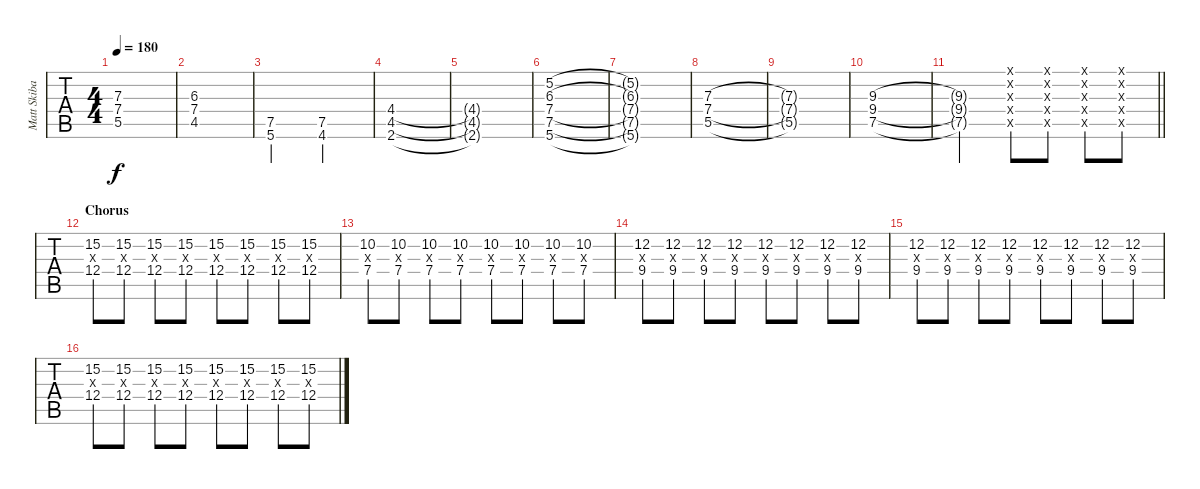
\track ("Matt Skiba - Guitar Two" "Matt Skiba") {instrument distortionguitar}
\staff {tabs}
\tuning (E4 B3 G3 D3 A2 E2) {hide}
\ts (4 4)
\tempo 180
\clef g2
\ks a
(7.3{t} 7.4{t} 5.5{t}).1{dy f} |
(6.3 7.4 4.5).1 |
(7.5 5.6).2 (7.5 4.6).2 |
(4.4 4.5 2.6).1 |
(4.4{t} 4.5{t} 2.6{t}).1 |
(5.2 6.3 7.4 7.5 5.6).1 |
(5.2{t} 6.3{t} 7.4{t} 7.5{t} 5.6{t}).1 |
(7.3 7.4 5.5).1 |
(7.3{t} 7.4{t} 5.5{t}).1 |
(9.3 9.4 7.5).1 |
\barLineRight lightlight
(9.3{t} 9.4{t} 7.5{t}).2 (9.1{x} 9.2{x} 9.3{x} 9.4{x} 7.5{x}).8 (9.1{x} 9.2{x} 9.3{x} 9.4{x} 7.5{x}).8 (9.1{x} 9.2{x} 9.3{x} 9.4{x} 7.5{x}).8 (9.1{x} 9.2{x} 9.3{x} 9.4{x} 7.5{x}).8 |
\section ("" "Chorus")
(15.2 12.3{x} 12.4).8{volume 8 balance 8} (15.2 12.3{x} 12.4).8 (15.2 12.3{x} 12.4).8 (15.2 12.3{x} 12.4).8 (15.2 12.3{x} 12.4).8 (15.2 12.3{x} 12.4).8 (15.2 12.3{x} 12.4).8 (15.2 12.3{x} 12.4).8 |
(10.2 7.3{x} 7.4).8 (10.2 7.3{x} 7.4).8 (10.2 7.3{x} 7.4).8 (10.2 7.3{x} 7.4).8 (10.2 7.3{x} 7.4).8 (10.2 7.3{x} 7.4).8 (10.2 7.3{x} 7.4).8 (10.2 7.3{x} 7.4).8 |
(12.2 9.3{x} 9.4).8 (12.2 9.3{x} 9.4).8 (12.2 9.3{x} 9.4).8 (12.2 9.3{x} 9.4).8 (12.2 9.3{x} 9.4).8 (12.2 9.3{x} 9.4).8 (12.2 9.3{x} 9.4).8 (12.2 9.3{x} 9.4).8 |
(12.2 9.3{x} 9.4).8 (12.2 9.3{x} 9.4).8 (12.2 9.3{x} 9.4).8 (12.2 9.3{x} 9.4).8 (12.2 9.3{x} 9.4).8 (12.2 9.3{x} 9.4).8 (12.2 9.3{x} 9.4).8 (12.2 9.3{x} 9.4).8 |
(15.2 12.3{x} 12.4).8 (15.2 12.3{x} 12.4).8 (15.2 12.3{x} 12.4).8 (15.2 12.3{x} 12.4).8 (15.2 12.3{x} 12.4).8 (15.2 12.3{x} 12.4).8 (15.2 12.3{x} 12.4).8 (15.2 12.3{x} 12.4).8
